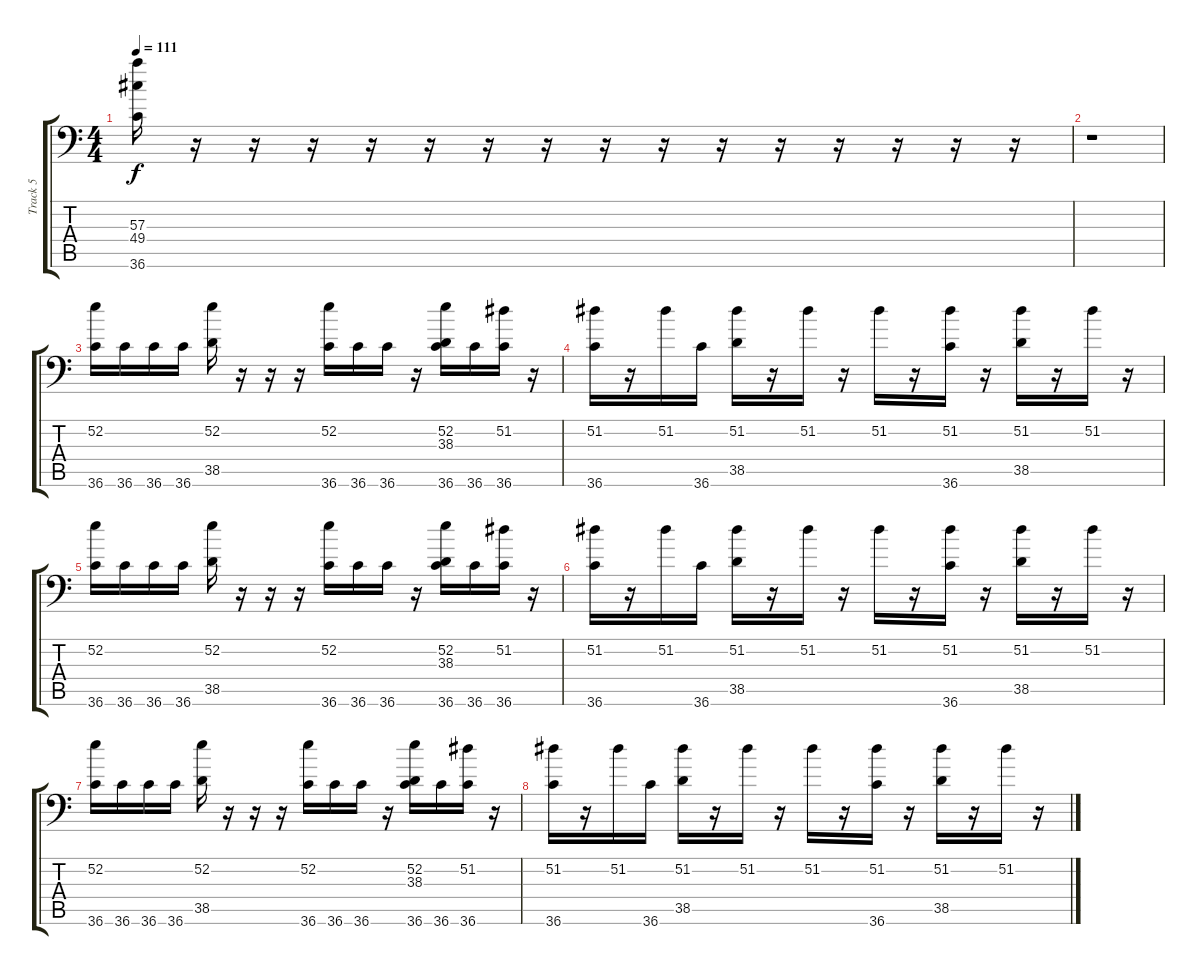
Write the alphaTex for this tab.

\track ("Track 5" "Track 5") {instrument acousticgrandpiano}
\staff {score tabs}
\tuning (C-1 C-1 C-1 C-1 C-1 C-1) {hide}
\ts (4 4)
\tempo 111
\clef f4
\ks c
(57.3 49.4 36.6).16{dy f} r.16 r.16 r.16 r.16 r.16 r.16 r.16 r.16 r.16 r.16 r.16 r.16 r.16 r.16 r.16 |
r.1 |
(52.2 36.6).16 36.6.16 36.6.16 36.6.16 (52.2 38.5).16 r.16 r.16 r.16 (52.2 36.6).16 36.6.16 36.6.16 r.16 (52.2 38.3 36.6).16 36.6.16 (51.2 36.6).16 r.16 |
(51.2 36.6).16 r.16 51.2.16 36.6.16 (51.2 38.5).16 r.16 51.2.16 r.16 51.2.16 r.16 (51.2 36.6).16 r.16 (51.2 38.5).16 r.16 51.2.16 r.16 |
(52.2 36.6).16 36.6.16 36.6.16 36.6.16 (52.2 38.5).16 r.16 r.16 r.16 (52.2 36.6).16 36.6.16 36.6.16 r.16 (52.2 38.3 36.6).16 36.6.16 (51.2 36.6).16 r.16 |
(51.2 36.6).16 r.16 51.2.16 36.6.16 (51.2 38.5).16 r.16 51.2.16 r.16 51.2.16 r.16 (51.2 36.6).16 r.16 (51.2 38.5).16 r.16 51.2.16 r.16 |
(52.2 36.6).16 36.6.16 36.6.16 36.6.16 (52.2 38.5).16 r.16 r.16 r.16 (52.2 36.6).16 36.6.16 36.6.16 r.16 (52.2 38.3 36.6).16 36.6.16 (51.2 36.6).16 r.16 |
(51.2 36.6).16 r.16 51.2.16 36.6.16 (51.2 38.5).16 r.16 51.2.16 r.16 51.2.16 r.16 (51.2 36.6).16 r.16 (51.2 38.5).16 r.16 51.2.16 r.16
